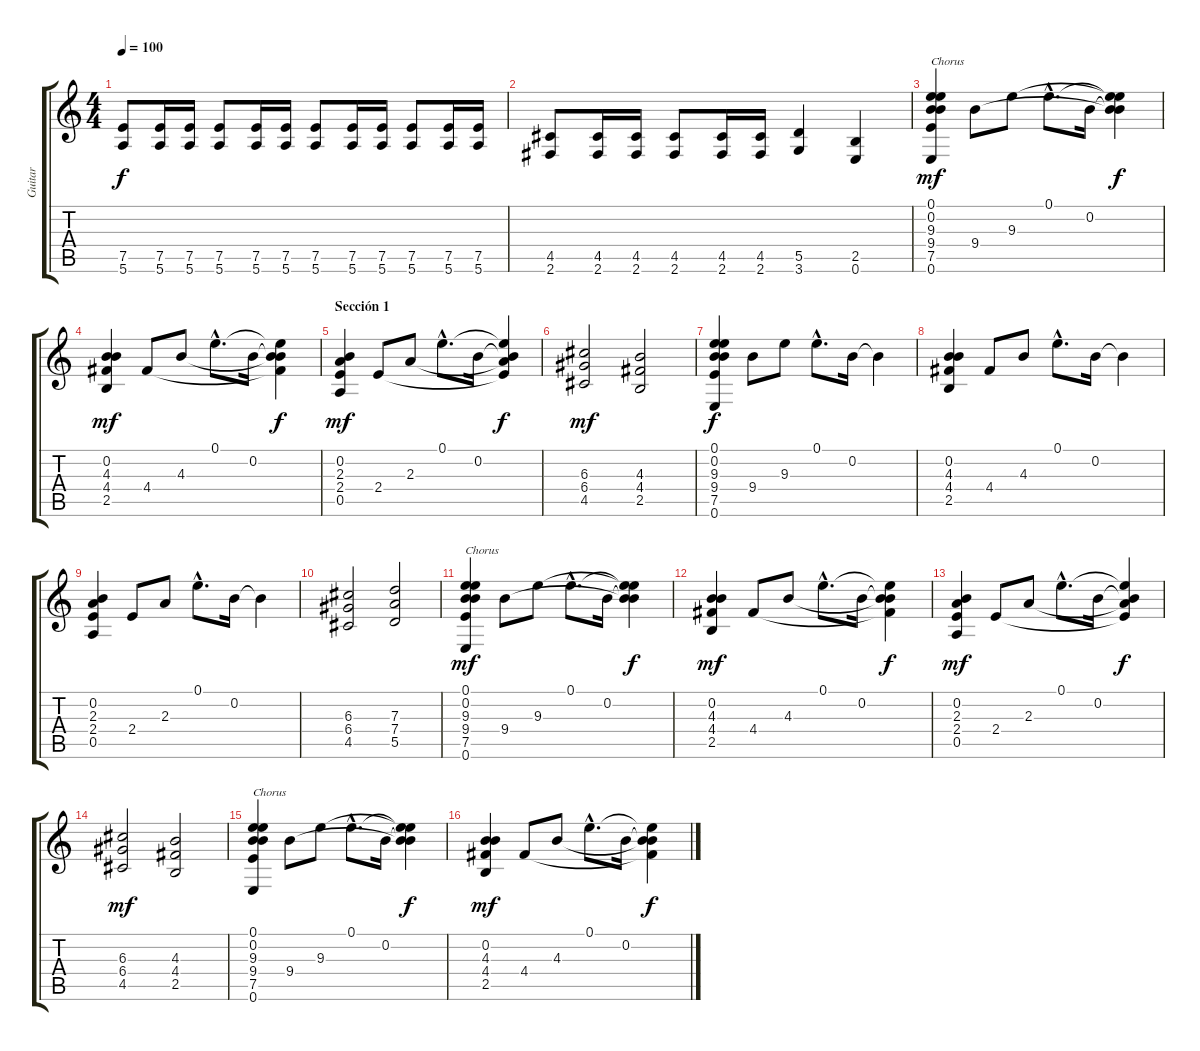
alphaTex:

\track ("Guitar" "Guitar") {instrument distortionguitar}
\staff {score tabs}
\tuning (E4 B3 G3 D3 A2 E2) {hide}
\ts (4 4)
\tempo 100
\clef g2
\ks c
(7.5 5.6).8{dy f} (7.5 5.6).16 (7.5 5.6).16 (7.5 5.6).8 (7.5 5.6).16 (7.5 5.6).16 (7.5 5.6).8 (7.5 5.6).16 (7.5 5.6).16 (7.5 5.6).8 (7.5 5.6).16 (7.5 5.6).16 |
(4.5 2.6).8 (4.5 2.6).16 (4.5 2.6).16 (4.5 2.6).8 (4.5 2.6).16 (4.5 2.6).16 (5.5 3.6).4 (2.5 0.6).4 |
(0.1 0.2 9.3 9.4 7.5 0.6).4{txt "Chorus" dy mf} 9.4.8 9.3.8 0.1{hac}.8{d} 0.2.16 (0.1{t} 0.2{t} 9.3{t} 9.4{t}).4{dy f} |
(0.2 4.3 4.4 2.5).4{dy mf} 4.4.8 4.3.8 0.1{hac}.8{d} 0.2.16 (0.1{t} 0.2{t} 4.3{t} 4.4{t}).4{dy f} |
\section ("" "Sección 1")
(0.2 2.3 2.4 0.5).4{dy mf} 2.4.8 2.3.8 0.1{hac}.8{d} 0.2.16 (0.1{t} 0.2{t} 2.3{t} 2.4{t}).4{dy f} |
(6.3 6.4 4.5).2{dy mf} (4.3 4.4 2.5).2 |
(0.1 0.2 9.3 9.4 7.5 0.6).4{dy f} 9.4.8 9.3.8 0.1{hac}.8{d} 0.2.16 0.2{t}.4 |
(0.2 4.3 4.4 2.5).4 4.4.8 4.3.8 0.1{hac}.8{d} 0.2.16 0.2{t}.4 |
(0.2 2.3 2.4 0.5).4 2.4.8 2.3.8 0.1{hac}.8{d} 0.2.16 0.2{t}.4 |
(6.3 6.4 4.5).2 (7.3 7.4 5.5).2 |
(0.1 0.2 9.3 9.4 7.5 0.6).4{txt "Chorus" dy mf} 9.4.8 9.3.8 0.1{hac}.8{d} 0.2.16 (0.1{t} 0.2{t} 9.3{t} 9.4{t}).4{dy f} |
(0.2 4.3 4.4 2.5).4{dy mf} 4.4.8 4.3.8 0.1{hac}.8{d} 0.2.16 (0.1{t} 0.2{t} 4.3{t} 4.4{t}).4{dy f} |
(0.2 2.3 2.4 0.5).4{dy mf} 2.4.8 2.3.8 0.1{hac}.8{d} 0.2.16 (0.1{t} 0.2{t} 2.3{t} 2.4{t}).4{dy f} |
(6.3 6.4 4.5).2{dy mf} (4.3 4.4 2.5).2 |
(0.1 0.2 9.3 9.4 7.5 0.6).4{txt "Chorus"} 9.4.8 9.3.8 0.1{hac}.8{d} 0.2.16 (0.1{t} 0.2{t} 9.3{t} 9.4{t}).4{dy f} |
(0.2 4.3 4.4 2.5).4{dy mf} 4.4.8 4.3.8 0.1{hac}.8{d} 0.2.16 (0.1{t} 0.2{t} 4.3{t} 4.4{t}).4{dy f}
